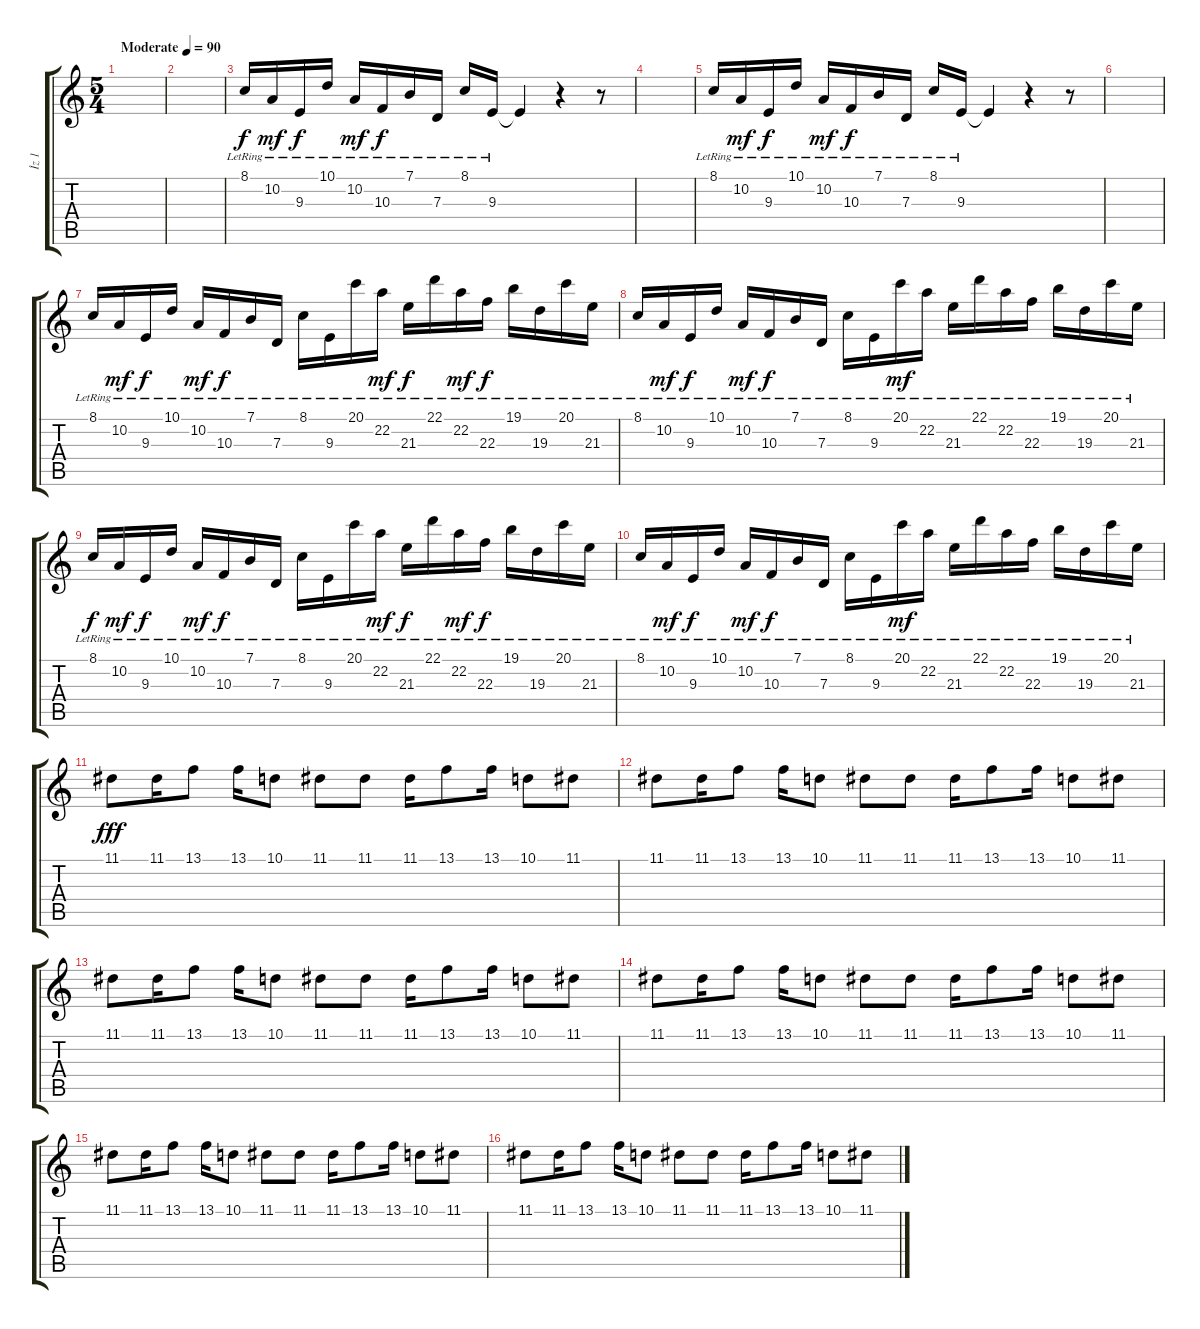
\track ("İz 1" "İz 1") {instrument acousticgrandpiano}
\staff {score tabs}
\tuning (E4 B3 G3 D3 A2 E2) {hide}
\ts (5 4)
\tempo (90 "Moderate")
\clef g2
\ks c
|
|
8.1{lr}.16 10.2{lr}.16{dy mf} 9.3{lr}.16{dy f} 10.1{lr}.16 10.2{lr}.16{dy mf} 10.3{lr}.16{dy f} 7.1{lr}.16 7.3{lr}.16 8.1{lr}.16 9.3{lr}.16 9.3{t}.4 r.4 r.8 |
|
8.1{lr}.16 10.2{lr}.16{dy mf} 9.3{lr}.16{dy f} 10.1{lr}.16 10.2{lr}.16{dy mf} 10.3{lr}.16{dy f} 7.1{lr}.16 7.3{lr}.16 8.1{lr}.16 9.3{lr}.16 9.3{t}.4 r.4 r.8 |
|
8.1{lr}.16 10.2{lr}.16{dy mf} 9.3{lr}.16{dy f} 10.1{lr}.16 10.2{lr}.16{dy mf} 10.3{lr}.16{dy f} 7.1{lr}.16 7.3{lr}.16 8.1{lr}.16 9.3{lr}.16 20.1{lr}.16 22.2{lr}.16{dy mf} 21.3{lr}.16{dy f} 22.1{lr}.16 22.2{lr}.16{dy mf} 22.3{lr}.16{dy f} 19.1{lr}.16 19.3{lr}.16 20.1{lr}.16 21.3{lr}.16 |
8.1{lr}.16 10.2{lr}.16{dy mf} 9.3{lr}.16{dy f} 10.1{lr}.16 10.2{lr}.16{dy mf} 10.3{lr}.16{dy f} 7.1{lr}.16 7.3{lr}.16 8.1{lr}.16 9.3{lr}.16 20.1{lr}.16{dy mf} 22.2{lr}.16 21.3{lr}.16 22.1{lr}.16 22.2{lr}.16 22.3{lr}.16 19.1{lr}.16 19.3{lr}.16 20.1{lr}.16 21.3{lr}.16 |
8.1{lr}.16{dy f} 10.2{lr}.16{dy mf} 9.3{lr}.16{dy f} 10.1{lr}.16 10.2{lr}.16{dy mf} 10.3{lr}.16{dy f} 7.1{lr}.16 7.3{lr}.16 8.1{lr}.16 9.3{lr}.16 20.1{lr}.16 22.2{lr}.16{dy mf} 21.3{lr}.16{dy f} 22.1{lr}.16 22.2{lr}.16{dy mf} 22.3{lr}.16{dy f} 19.1{lr}.16 19.3{lr}.16 20.1{lr}.16 21.3{lr}.16 |
8.1{lr}.16{volume 16} 10.2{lr}.16{dy mf} 9.3{lr}.16{dy f} 10.1{lr}.16 10.2{lr}.16{dy mf} 10.3{lr}.16{dy f} 7.1{lr}.16 7.3{lr}.16 8.1{lr}.16 9.3{lr}.16 20.1{lr}.16{dy mf} 22.2{lr}.16 21.3{lr}.16 22.1{lr}.16 22.2{lr}.16 22.3{lr}.16 19.1{lr}.16 19.3{lr}.16 20.1{lr}.16 21.3{lr}.16 |
11.1.8{dy fff volume 12} 11.1.16 13.1.8 13.1.16 10.1.8 11.1.8 11.1.8 11.1.16 13.1.8 13.1.16 10.1.8 11.1.8 |
11.1.8 11.1.16 13.1.8 13.1.16 10.1.8 11.1.8 11.1.8 11.1.16 13.1.8 13.1.16 10.1.8 11.1.8 |
11.1.8 11.1.16 13.1.8 13.1.16 10.1.8 11.1.8 11.1.8 11.1.16 13.1.8 13.1.16 10.1.8 11.1.8 |
11.1.8 11.1.16 13.1.8 13.1.16 10.1.8 11.1.8 11.1.8 11.1.16 13.1.8 13.1.16 10.1.8 11.1.8 |
11.1.8 11.1.16 13.1.8 13.1.16 10.1.8 11.1.8 11.1.8 11.1.16 13.1.8 13.1.16 10.1.8 11.1.8 |
11.1.8 11.1.16 13.1.8 13.1.16 10.1.8 11.1.8 11.1.8 11.1.16 13.1.8 13.1.16 10.1.8 11.1.8
